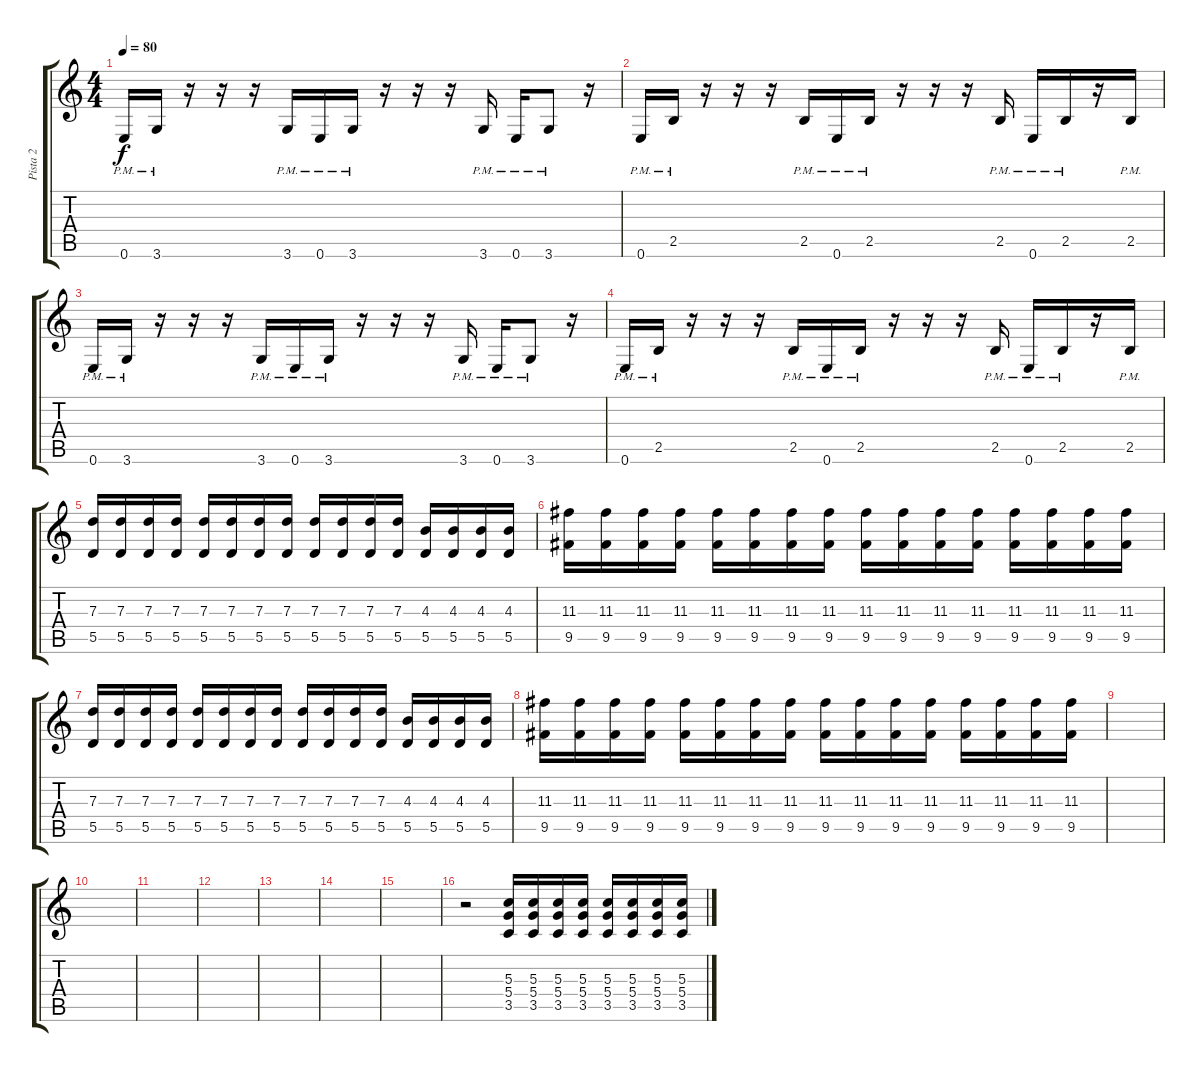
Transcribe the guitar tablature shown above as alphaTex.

\track ("Pista 2" "Pista 2") {instrument distortionguitar}
\staff {score tabs}
\tuning (E4 B3 G3 D3 A2 E2) {hide}
\ts (4 4)
\tempo 80
\clef g2
\ks c
0.6{pm}.16{dy f instrument distortionguitar} 3.6{pm}.16 r.16 r.16 r.16 3.6{pm}.16 0.6{pm}.16 3.6{pm}.16 r.16 r.16 r.16 3.6{pm}.16 0.6{pm}.16 3.6{pm}.8 r.16 |
0.6{pm}.16 2.5{pm}.16 r.16 r.16 r.16 2.5{pm}.16 0.6{pm}.16 2.5{pm}.16 r.16 r.16 r.16 2.5{pm}.16 0.6{pm}.16 2.5{pm}.16 r.16 2.5{pm}.16 |
0.6{pm}.16 3.6{pm}.16 r.16 r.16 r.16 3.6{pm}.16 0.6{pm}.16 3.6{pm}.16 r.16 r.16 r.16 3.6{pm}.16 0.6{pm}.16 3.6{pm}.8 r.16 |
0.6{pm}.16 2.5{pm}.16 r.16 r.16 r.16 2.5{pm}.16 0.6{pm}.16 2.5{pm}.16 r.16 r.16 r.16 2.5{pm}.16 0.6{pm}.16 2.5{pm}.16 r.16 2.5{pm}.16 |
(7.3 5.5).16 (7.3 5.5).16 (7.3 5.5).16 (7.3 5.5).16 (7.3 5.5).16 (7.3 5.5).16 (7.3 5.5).16 (7.3 5.5).16 (7.3 5.5).16 (7.3 5.5).16 (7.3 5.5).16 (7.3 5.5).16 (4.3 5.5).16 (4.3 5.5).16 (4.3 5.5).16 (4.3 5.5).16 |
(11.3 9.5).16 (11.3 9.5).16 (11.3 9.5).16 (11.3 9.5).16 (11.3 9.5).16 (11.3 9.5).16 (11.3 9.5).16 (11.3 9.5).16 (11.3 9.5).16 (11.3 9.5).16 (11.3 9.5).16 (11.3 9.5).16 (11.3 9.5).16 (11.3 9.5).16 (11.3 9.5).16 (11.3 9.5).16 |
(7.3 5.5).16 (7.3 5.5).16 (7.3 5.5).16 (7.3 5.5).16 (7.3 5.5).16 (7.3 5.5).16 (7.3 5.5).16 (7.3 5.5).16 (7.3 5.5).16 (7.3 5.5).16 (7.3 5.5).16 (7.3 5.5).16 (4.3 5.5).16 (4.3 5.5).16 (4.3 5.5).16 (4.3 5.5).16 |
(11.3 9.5).16 (11.3 9.5).16 (11.3 9.5).16 (11.3 9.5).16 (11.3 9.5).16 (11.3 9.5).16 (11.3 9.5).16 (11.3 9.5).16 (11.3 9.5).16 (11.3 9.5).16 (11.3 9.5).16 (11.3 9.5).16 (11.3 9.5).16 (11.3 9.5).16 (11.3 9.5).16 (11.3 9.5).16 |
|
|
|
|
|
|
|
r.2 (5.3 5.4 3.5).16{volume 13} (5.3 5.4 3.5).16 (5.3 5.4 3.5).16 (5.3 5.4 3.5).16 (5.3 5.4 3.5).16 (5.3 5.4 3.5).16 (5.3 5.4 3.5).16 (5.3 5.4 3.5).16
